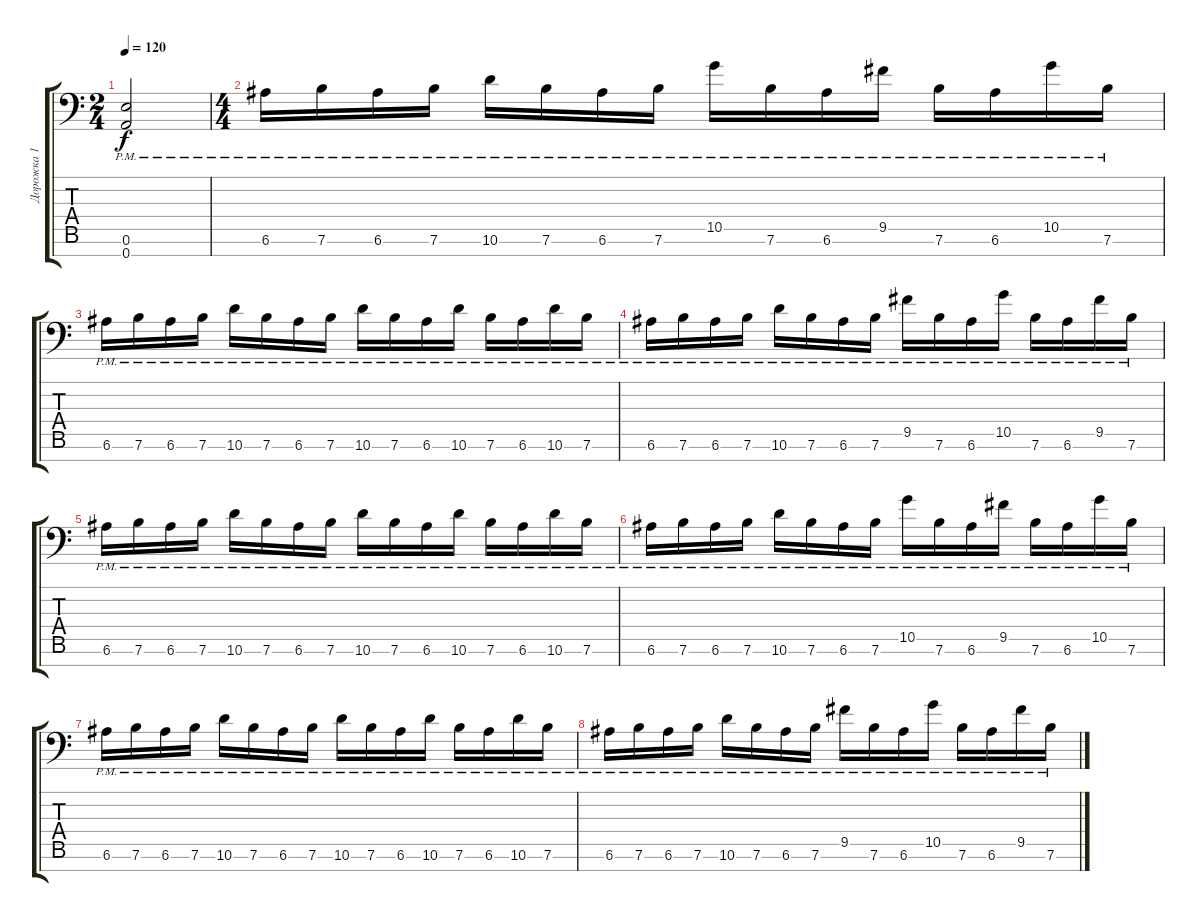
\track ("Дорожка 1" "Дорожка 1") {instrument distortionguitar}
\staff {score tabs}
\tuning (E4 B3 G3 D3 A2 E2 A1) {hide}
\ts (2 4)
\tempo 120
\clef f4
\ks c
(0.6{pm} 0.7{pm}).2{dy f} |
\ts (4 4)
6.6{pm}.16 7.6{pm}.16 6.6{pm}.16 7.6{pm}.16 10.6{pm}.16 7.6{pm}.16 6.6{pm}.16 7.6{pm}.16 10.5{pm}.16 7.6{pm}.16 6.6{pm}.16 9.5{pm}.16 7.6{pm}.16 6.6{pm}.16 10.5{pm}.16 7.6{pm}.16 |
6.6{pm}.16 7.6{pm}.16 6.6{pm}.16 7.6{pm}.16 10.6{pm}.16 7.6{pm}.16 6.6{pm}.16 7.6{pm}.16 10.6{pm}.16 7.6{pm}.16 6.6{pm}.16 10.6{pm}.16 7.6{pm}.16 6.6{pm}.16 10.6{pm}.16 7.6{pm}.16 |
6.6{pm}.16 7.6{pm}.16 6.6{pm}.16 7.6{pm}.16 10.6{pm}.16 7.6{pm}.16 6.6{pm}.16 7.6{pm}.16 9.5{pm}.16 7.6{pm}.16 6.6{pm}.16 10.5{pm}.16 7.6{pm}.16 6.6{pm}.16 9.5{pm}.16 7.6{pm}.16 |
6.6{pm}.16 7.6{pm}.16 6.6{pm}.16 7.6{pm}.16 10.6{pm}.16 7.6{pm}.16 6.6{pm}.16 7.6{pm}.16 10.6{pm}.16 7.6{pm}.16 6.6{pm}.16 10.6{pm}.16 7.6{pm}.16 6.6{pm}.16 10.6{pm}.16 7.6{pm}.16 |
6.6{pm}.16 7.6{pm}.16 6.6{pm}.16 7.6{pm}.16 10.6{pm}.16 7.6{pm}.16 6.6{pm}.16 7.6{pm}.16 10.5{pm}.16 7.6{pm}.16 6.6{pm}.16 9.5{pm}.16 7.6{pm}.16 6.6{pm}.16 10.5{pm}.16 7.6{pm}.16 |
6.6{pm}.16 7.6{pm}.16 6.6{pm}.16 7.6{pm}.16 10.6{pm}.16 7.6{pm}.16 6.6{pm}.16 7.6{pm}.16 10.6{pm}.16 7.6{pm}.16 6.6{pm}.16 10.6{pm}.16 7.6{pm}.16 6.6{pm}.16 10.6{pm}.16 7.6{pm}.16 |
6.6{pm}.16 7.6{pm}.16 6.6{pm}.16 7.6{pm}.16 10.6{pm}.16 7.6{pm}.16 6.6{pm}.16 7.6{pm}.16 9.5{pm}.16 7.6{pm}.16 6.6{pm}.16 10.5{pm}.16 7.6{pm}.16 6.6{pm}.16 9.5{pm}.16 7.6{pm}.16
